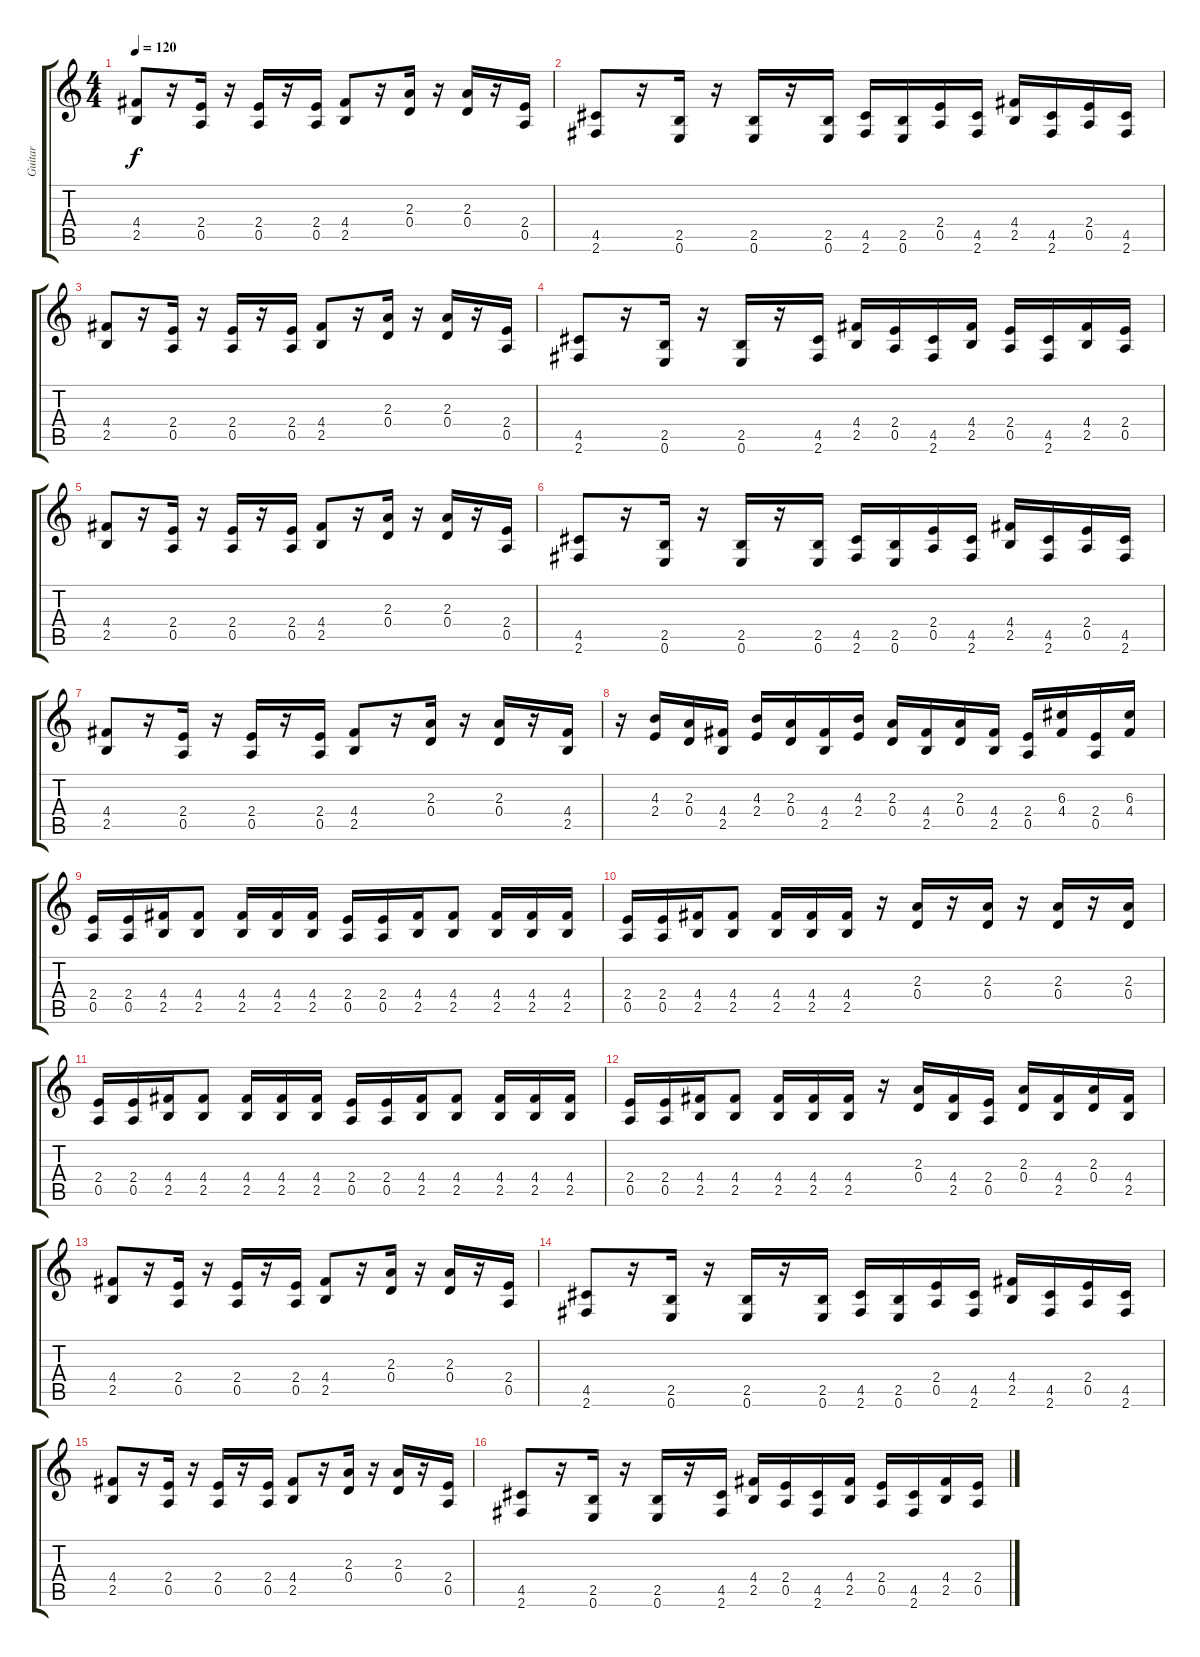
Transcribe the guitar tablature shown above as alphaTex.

\track ("Guitar" "Guitar") {instrument electricguitarclean}
\staff {score tabs}
\tuning (E4 B3 G3 D3 A2 E2) {hide}
\ts (4 4)
\tempo 120
\clef g2
\ks c
(4.4 2.5).8{dy f} r.16 (2.4 0.5).16 r.16 (2.4 0.5).16 r.16 (2.4 0.5).16 (4.4 2.5).8 r.16 (2.3 0.4).16 r.16 (2.3 0.4).16 r.16 (2.4 0.5).16 |
(4.5 2.6).8 r.16 (2.5 0.6).16 r.16 (2.5 0.6).16 r.16 (2.5 0.6).16 (4.5 2.6).16 (2.5 0.6).16 (2.4 0.5).16 (4.5 2.6).16 (4.4 2.5).16 (4.5 2.6).16 (2.4 0.5).16 (4.5 2.6).16 |
(4.4 2.5).8 r.16 (2.4 0.5).16 r.16 (2.4 0.5).16 r.16 (2.4 0.5).16 (4.4 2.5).8 r.16 (2.3 0.4).16 r.16 (2.3 0.4).16 r.16 (2.4 0.5).16 |
(4.5 2.6).8 r.16 (2.5 0.6).16 r.16 (2.5 0.6).16 r.16 (4.5 2.6).16 (4.4 2.5).16 (2.4 0.5).16 (4.5 2.6).16 (4.4 2.5).16 (2.4 0.5).16 (4.5 2.6).16 (4.4 2.5).16 (2.4 0.5).16 |
(4.4 2.5).8 r.16 (2.4 0.5).16 r.16 (2.4 0.5).16 r.16 (2.4 0.5).16 (4.4 2.5).8 r.16 (2.3 0.4).16 r.16 (2.3 0.4).16 r.16 (2.4 0.5).16 |
(4.5 2.6).8 r.16 (2.5 0.6).16 r.16 (2.5 0.6).16 r.16 (2.5 0.6).16 (4.5 2.6).16 (2.5 0.6).16 (2.4 0.5).16 (4.5 2.6).16 (4.4 2.5).16 (4.5 2.6).16 (2.4 0.5).16 (4.5 2.6).16 |
(4.4 2.5).8 r.16 (2.4 0.5).16 r.16 (2.4 0.5).16 r.16 (2.4 0.5).16 (4.4 2.5).8 r.16 (2.3 0.4).16 r.16 (2.3 0.4).16 r.16 (4.4 2.5).16 |
r.16 (4.3 2.4).16 (2.3 0.4).16 (4.4 2.5).16 (4.3 2.4).16 (2.3 0.4).16 (4.4 2.5).16 (4.3 2.4).16 (2.3 0.4).16 (4.4 2.5).16 (2.3 0.4).16 (4.4 2.5).16 (2.4 0.5).16 (6.3 4.4).16 (2.4 0.5).16 (6.3 4.4).16 |
(2.4 0.5).16 (2.4 0.5).16 (4.4 2.5).16 (4.4 2.5).8 (4.4 2.5).16 (4.4 2.5).16 (4.4 2.5).16 (2.4 0.5).16 (2.4 0.5).16 (4.4 2.5).16 (4.4 2.5).8 (4.4 2.5).16 (4.4 2.5).16 (4.4 2.5).16 |
(2.4 0.5).16 (2.4 0.5).16 (4.4 2.5).16 (4.4 2.5).8 (4.4 2.5).16 (4.4 2.5).16 (4.4 2.5).16 r.16 (2.3 0.4).16 r.16 (2.3 0.4).16 r.16 (2.3 0.4).16 r.16 (2.3 0.4).16 |
(2.4 0.5).16 (2.4 0.5).16 (4.4 2.5).16 (4.4 2.5).8 (4.4 2.5).16 (4.4 2.5).16 (4.4 2.5).16 (2.4 0.5).16 (2.4 0.5).16 (4.4 2.5).16 (4.4 2.5).8 (4.4 2.5).16 (4.4 2.5).16 (4.4 2.5).16 |
(2.4 0.5).16 (2.4 0.5).16 (4.4 2.5).16 (4.4 2.5).8 (4.4 2.5).16 (4.4 2.5).16 (4.4 2.5).16 r.16 (2.3 0.4).16 (4.4 2.5).16 (2.4 0.5).16 (2.3 0.4).16 (4.4 2.5).16 (2.3 0.4).16 (4.4 2.5).16 |
(4.4 2.5).8 r.16 (2.4 0.5).16 r.16 (2.4 0.5).16 r.16 (2.4 0.5).16 (4.4 2.5).8 r.16 (2.3 0.4).16 r.16 (2.3 0.4).16 r.16 (2.4 0.5).16 |
(4.5 2.6).8 r.16 (2.5 0.6).16 r.16 (2.5 0.6).16 r.16 (2.5 0.6).16 (4.5 2.6).16 (2.5 0.6).16 (2.4 0.5).16 (4.5 2.6).16 (4.4 2.5).16 (4.5 2.6).16 (2.4 0.5).16 (4.5 2.6).16 |
(4.4 2.5).8 r.16 (2.4 0.5).16 r.16 (2.4 0.5).16 r.16 (2.4 0.5).16 (4.4 2.5).8 r.16 (2.3 0.4).16 r.16 (2.3 0.4).16 r.16 (2.4 0.5).16 |
(4.5 2.6).8 r.16 (2.5 0.6).16 r.16 (2.5 0.6).16 r.16 (4.5 2.6).16 (4.4 2.5).16 (2.4 0.5).16 (4.5 2.6).16 (4.4 2.5).16 (2.4 0.5).16 (4.5 2.6).16 (4.4 2.5).16 (2.4 0.5).16
